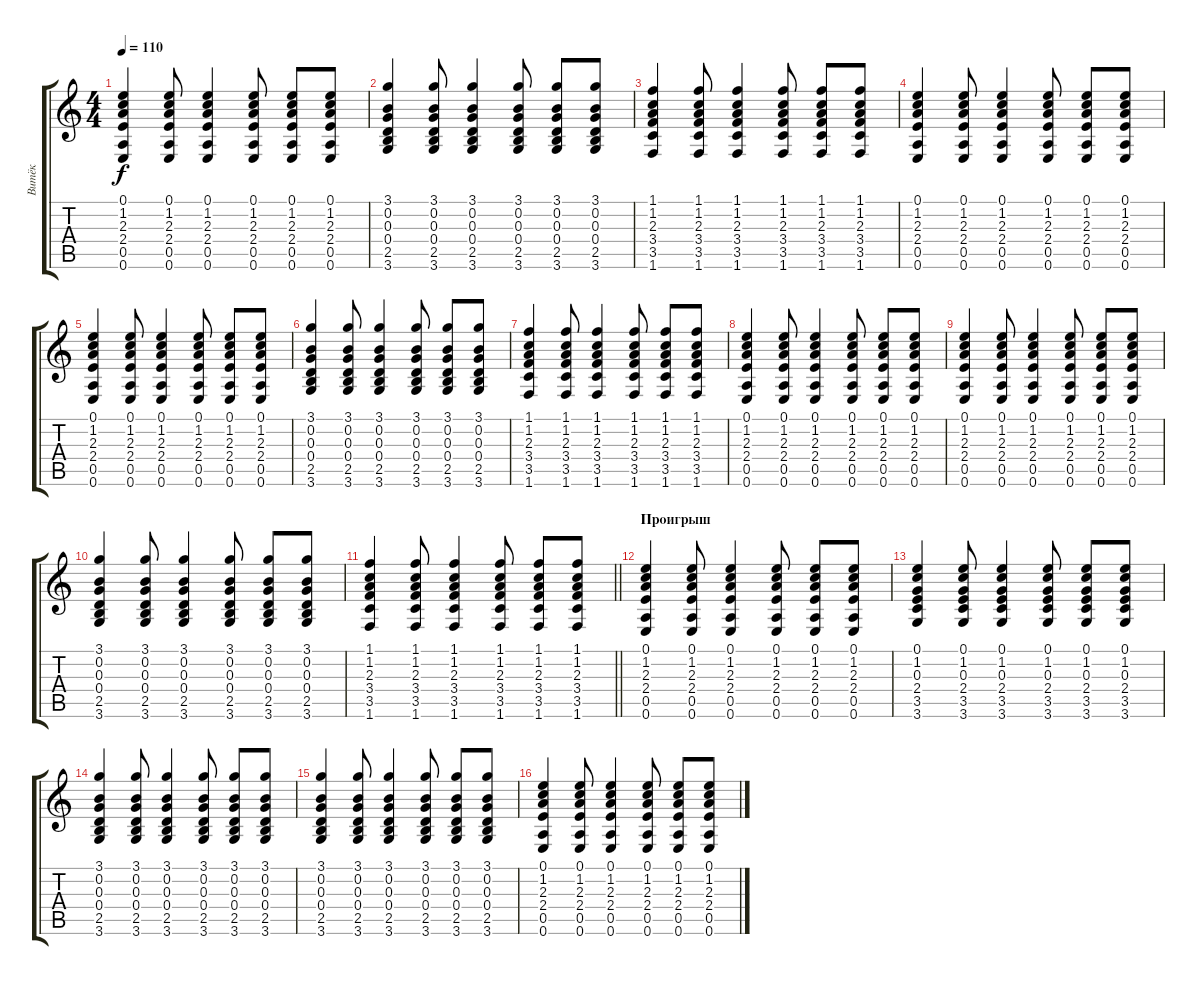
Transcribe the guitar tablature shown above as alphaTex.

\track ("Витёк" "Витёк") {instrument acousticguitarnylon}
\staff {score tabs}
\tuning (E4 B3 G3 D3 A2 E2) {hide}
\ts (4 4)
\tempo 110
\clef g2
\ks c
(0.1 1.2 2.3 2.4 0.5 0.6).4{dy f} (0.1 1.2 2.3 2.4 0.5 0.6).8 (0.1 1.2 2.3 2.4 0.5 0.6).4 (0.1 1.2 2.3 2.4 0.5 0.6).8 (0.1 1.2 2.3 2.4 0.5 0.6).8 (0.1 1.2 2.3 2.4 0.5 0.6).8 |
(3.1 0.2 0.3 0.4 2.5 3.6).4 (3.1 0.2 0.3 0.4 2.5 3.6).8 (3.1 0.2 0.3 0.4 2.5 3.6).4 (3.1 0.2 0.3 0.4 2.5 3.6).8 (3.1 0.2 0.3 0.4 2.5 3.6).8 (3.1 0.2 0.3 0.4 2.5 3.6).8 |
(1.1 1.2 2.3 3.4 3.5 1.6).4 (1.1 1.2 2.3 3.4 3.5 1.6).8 (1.1 1.2 2.3 3.4 3.5 1.6).4 (1.1 1.2 2.3 3.4 3.5 1.6).8 (1.1 1.2 2.3 3.4 3.5 1.6).8 (1.1 1.2 2.3 3.4 3.5 1.6).8 |
(0.1 1.2 2.3 2.4 0.5 0.6).4 (0.1 1.2 2.3 2.4 0.5 0.6).8 (0.1 1.2 2.3 2.4 0.5 0.6).4 (0.1 1.2 2.3 2.4 0.5 0.6).8 (0.1 1.2 2.3 2.4 0.5 0.6).8 (0.1 1.2 2.3 2.4 0.5 0.6).8 |
(0.1 1.2 2.3 2.4 0.5 0.6).4 (0.1 1.2 2.3 2.4 0.5 0.6).8 (0.1 1.2 2.3 2.4 0.5 0.6).4 (0.1 1.2 2.3 2.4 0.5 0.6).8 (0.1 1.2 2.3 2.4 0.5 0.6).8 (0.1 1.2 2.3 2.4 0.5 0.6).8 |
(3.1 0.2 0.3 0.4 2.5 3.6).4 (3.1 0.2 0.3 0.4 2.5 3.6).8 (3.1 0.2 0.3 0.4 2.5 3.6).4 (3.1 0.2 0.3 0.4 2.5 3.6).8 (3.1 0.2 0.3 0.4 2.5 3.6).8 (3.1 0.2 0.3 0.4 2.5 3.6).8 |
(1.1 1.2 2.3 3.4 3.5 1.6).4 (1.1 1.2 2.3 3.4 3.5 1.6).8 (1.1 1.2 2.3 3.4 3.5 1.6).4 (1.1 1.2 2.3 3.4 3.5 1.6).8 (1.1 1.2 2.3 3.4 3.5 1.6).8 (1.1 1.2 2.3 3.4 3.5 1.6).8 |
(0.1 1.2 2.3 2.4 0.5 0.6).4 (0.1 1.2 2.3 2.4 0.5 0.6).8 (0.1 1.2 2.3 2.4 0.5 0.6).4 (0.1 1.2 2.3 2.4 0.5 0.6).8 (0.1 1.2 2.3 2.4 0.5 0.6).8 (0.1 1.2 2.3 2.4 0.5 0.6).8 |
(0.1 1.2 2.3 2.4 0.5 0.6).4 (0.1 1.2 2.3 2.4 0.5 0.6).8 (0.1 1.2 2.3 2.4 0.5 0.6).4 (0.1 1.2 2.3 2.4 0.5 0.6).8 (0.1 1.2 2.3 2.4 0.5 0.6).8 (0.1 1.2 2.3 2.4 0.5 0.6).8 |
(3.1 0.2 0.3 0.4 2.5 3.6).4 (3.1 0.2 0.3 0.4 2.5 3.6).8 (3.1 0.2 0.3 0.4 2.5 3.6).4 (3.1 0.2 0.3 0.4 2.5 3.6).8 (3.1 0.2 0.3 0.4 2.5 3.6).8 (3.1 0.2 0.3 0.4 2.5 3.6).8 |
\barLineRight lightlight
(1.1 1.2 2.3 3.4 3.5 1.6).4 (1.1 1.2 2.3 3.4 3.5 1.6).8 (1.1 1.2 2.3 3.4 3.5 1.6).4 (1.1 1.2 2.3 3.4 3.5 1.6).8 (1.1 1.2 2.3 3.4 3.5 1.6).8 (1.1 1.2 2.3 3.4 3.5 1.6).8 |
\section ("" "Проигрыш")
(0.1 1.2 2.3 2.4 0.5 0.6).4{volume 6} (0.1 1.2 2.3 2.4 0.5 0.6).8 (0.1 1.2 2.3 2.4 0.5 0.6).4 (0.1 1.2 2.3 2.4 0.5 0.6).8 (0.1 1.2 2.3 2.4 0.5 0.6).8 (0.1 1.2 2.3 2.4 0.5 0.6).8 |
(0.1 1.2 0.3 2.4 3.5 3.6).4 (0.1 1.2 0.3 2.4 3.5 3.6).8 (0.1 1.2 0.3 2.4 3.5 3.6).4 (0.1 1.2 0.3 2.4 3.5 3.6).8 (0.1 1.2 0.3 2.4 3.5 3.6).8 (0.1 1.2 0.3 2.4 3.5 3.6).8 |
(3.1 0.2 0.3 0.4 2.5 3.6).4 (3.1 0.2 0.3 0.4 2.5 3.6).8 (3.1 0.2 0.3 0.4 2.5 3.6).4 (3.1 0.2 0.3 0.4 2.5 3.6).8 (3.1 0.2 0.3 0.4 2.5 3.6).8 (3.1 0.2 0.3 0.4 2.5 3.6).8 |
(3.1 0.2 0.3 0.4 2.5 3.6).4 (3.1 0.2 0.3 0.4 2.5 3.6).8 (3.1 0.2 0.3 0.4 2.5 3.6).4 (3.1 0.2 0.3 0.4 2.5 3.6).8 (3.1 0.2 0.3 0.4 2.5 3.6).8 (3.1 0.2 0.3 0.4 2.5 3.6).8 |
(0.1 1.2 2.3 2.4 0.5 0.6).4{volume 6} (0.1 1.2 2.3 2.4 0.5 0.6).8 (0.1 1.2 2.3 2.4 0.5 0.6).4 (0.1 1.2 2.3 2.4 0.5 0.6).8 (0.1 1.2 2.3 2.4 0.5 0.6).8 (0.1 1.2 2.3 2.4 0.5 0.6).8
